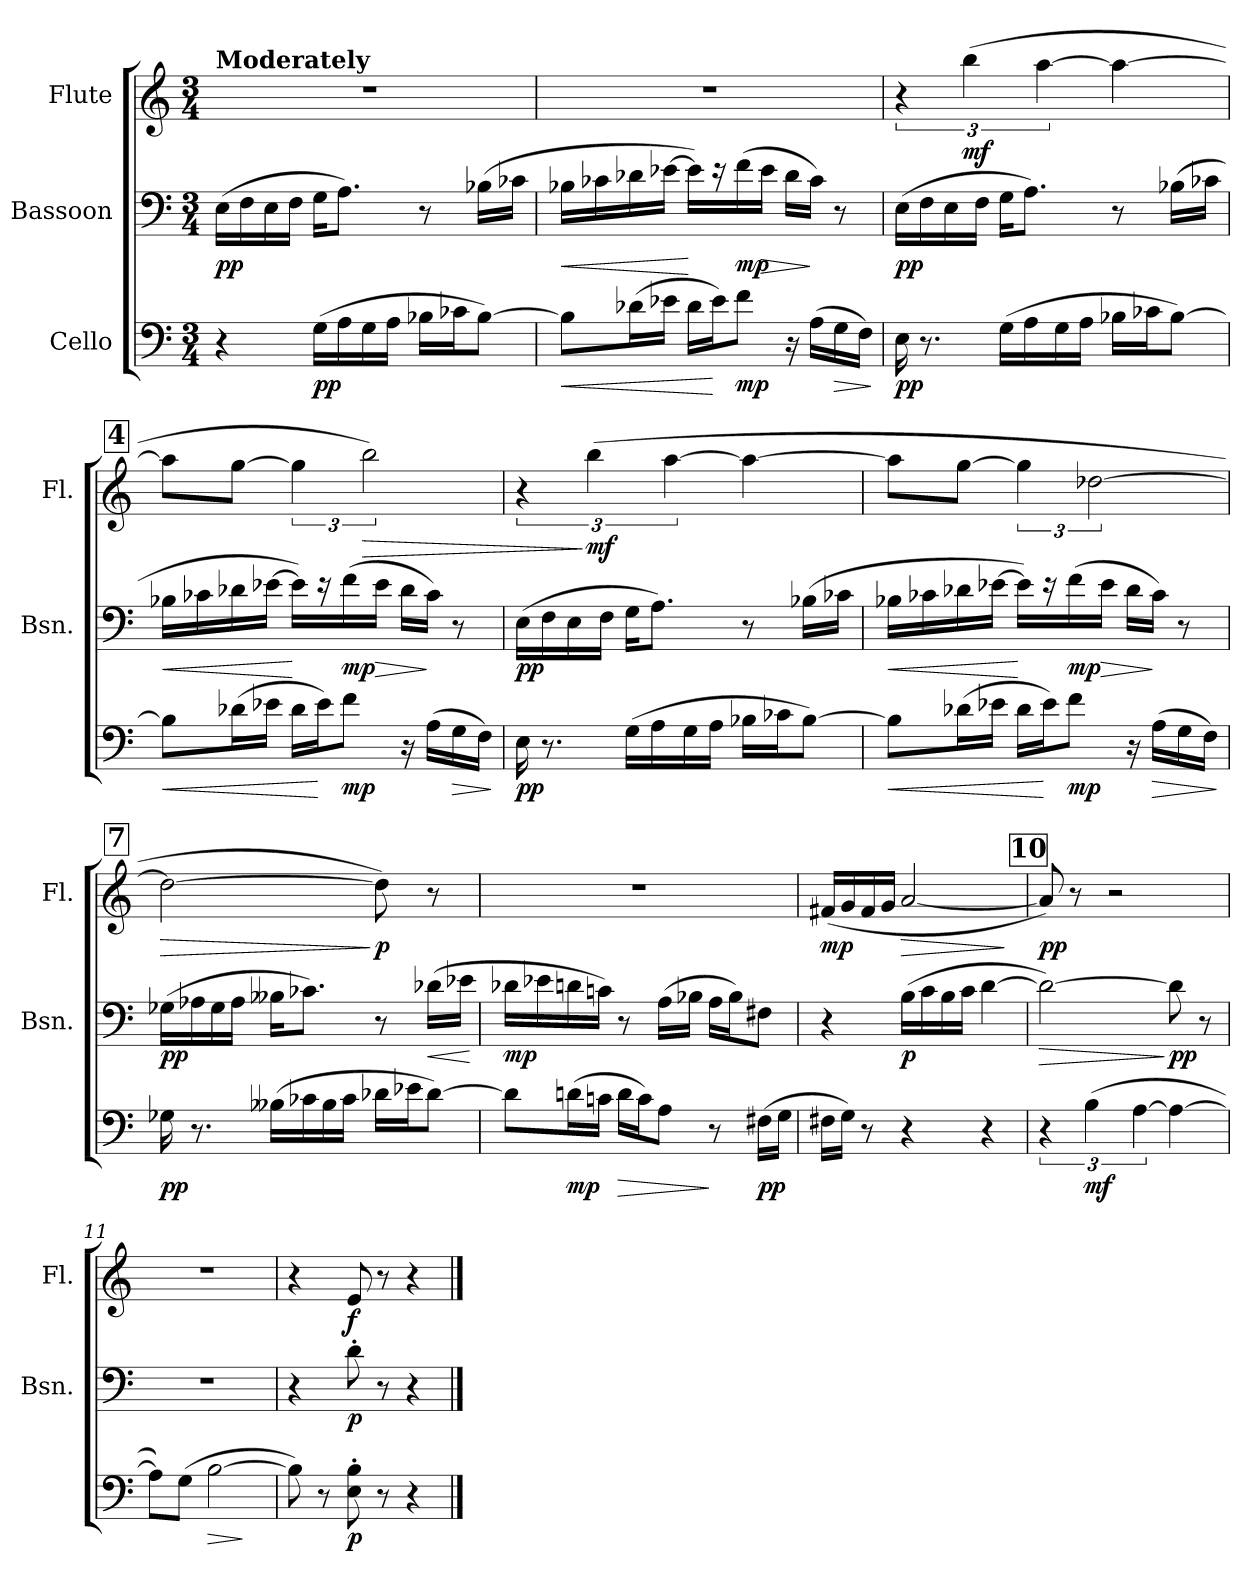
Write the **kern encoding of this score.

**kern	**dynam	**kern	**dynam	**kern	**dynam
*part3	*part3	*part2	*part2	*part1	*part1
*staff3	*staff3	*staff2	*staff2	*staff1	*staff1
*I"Cello	*	*I"Bassoon	*	*I"Flute	*
*	*	*I'Bsn.	*	*I'Fl.	*
*clefF4	*	*clefF4	*	*clefG2	*
*k[]	*	*k[]	*	*k[]	*
*C:	*	*C:	*	*C:	*
*M3/4	*	*M3/4	*	*M3/4	*
*MM90	*	*MM90	*	*MM90	*
=1	=1	=1	=1	=1	=1
!	!	!	!	!LO:TX:a:B:t=Moderately	!
!	!	!	!LO:DY:b	!	!
4r	.	(>16E\LL	pp	2.r	.
.	.	16F\	.	.	.
.	.	16E\	.	.	.
.	.	16F\JJ	.	.	.
!	!LO:DY:b	!	!	!	!
(>16G\LL	pp	16G\KL	.	.	.
16A\	.	8.A\J)	.	.	.
16G\	.	.	.	.	.
16A\JJ	.	.	.	.	.
16B-X\LL	.	8r	.	.	.
16c-X\J	.	.	.	.	.
[8B-\J)	.	(>16B-X\LL	.	.	.
.	.	16c-X\JJ	.	.	.
=2	=2	=2	=2	=2	=2
!	!LO:HP:b	!	!LO:HP:b	!	!
8B-\L]	<	16B-X\LL	<	2.r	.
.	.	16c-X\	.	.	.
(>16d-X\L	.	16d-X\	.	.	.
16e-X\JJ	.	[16e-X\JJ	.	.	.
16d-\LL	.	16e-\KL])	[	.	.
16e-\J)	[	16r	.	.	.
!	!LO:DY:b	!	!LO:DY:b	!	!
8f\J	mp	(>16f\L	mp	.	.
!	!	!	!LO:HP:b	!	!
.	.	16e-\JJ	>	.	.
16r	.	16d-\LL	.	.	.
(>16A\LL	.	16c-\JJ)	]	.	.
!	!LO:HP:b	!	!	!	!
16G\	>	8r	.	.	.
16F\JJ)	.	.	.	.	.
.	]	.	.	.	.
=3	=3	=3	=3	=3	=3
!	!LO:DY:b	!	!LO:DY:b	!	!
16E\	pp	(>16E\LL	pp	6r	.
8.r	.	16F\	.	.	.
.	.	16E\	.	.	.
!	!	!	!	!	!LO:DY:b
.	.	.	.	(>6bb\	mf
.	.	16F\JJ	.	.	.
(>16G\LL	.	16G\KL	.	.	.
16A\	.	8.A\J)	.	.	.
.	.	.	.	[6aa\	.
16G\	.	.	.	.	.
16A\JJ	.	.	.	.	.
16B-X\LL	.	8r	.	4aa\_	.
16c-X\J	.	.	.	.	.
[8B-\J)	.	(>16B-X\LL	.	.	.
.	.	16c-X\JJ	.	.	.
!!LO:LB:g=z
!!LO:REH:place=s1:a:t=4
=4	=4	=4	=4	=4	=4
!	!LO:HP:b	!	!LO:HP:b	!	!
8B-\L]	<	16B-X\LL	<	8aa\L]	.
.	.	16c-X\	.	.	.
(>16d-X\L	.	16d-X\	.	[8gg\J	.
16e-X\JJ	.	[16e-X\JJ	.	.	.
16d-\LL	.	16e-\KL])	[	6gg\]	.
16e-\J)	[	16r	.	.	.
!	!LO:DY:b	!	!LO:DY:b	!	!
8f\J	mp	(>16f\L	mp	.	.
!	!	!	!	!	!LO:HP:b
.	.	.	.	3bb\)	>
!	!	!	!LO:HP:b	!	!
.	.	16e-\JJ	>	.	.
16r	.	16d-\LL	.	.	.
(>16A\LL	.	16c-\JJ)	]	.	.
!	!LO:HP:b	!	!	!	!
16G\	>	8r	.	.	.
16F\JJ)	.	.	.	.	.
.	]	.	.	.	.
=5	=5	=5	=5	=5	=5
!	!LO:DY:b	!	!LO:DY:b	!	!
16E\	pp	(>16E\LL	pp	6r	.
8.r	.	16F\	.	.	.
.	.	16E\	.	.	.
!	!	!	!	!	!LO:DY:n=1:b
.	.	.	.	(>6bb\	] mf
.	.	16F\JJ	.	.	.
(>16G\LL	.	16G\KL	.	.	.
16A\	.	8.A\J)	.	.	.
.	.	.	.	[6aa\	.
16G\	.	.	.	.	.
16A\JJ	.	.	.	.	.
16B-X\LL	.	8r	.	4aa\_	.
16c-X\J	.	.	.	.	.
[8B-\J)	.	(>16B-X\LL	.	.	.
.	.	16c-X\JJ	.	.	.
=6	=6	=6	=6	=6	=6
!	!LO:HP:b	!	!LO:HP:b	!	!
8B-\L]	<	16B-X\LL	<	8aa\L]	.
.	.	16c-X\	.	.	.
(>16d-X\L	.	16d-X\	.	[8gg\J	.
16e-X\JJ	.	[16e-X\JJ	.	.	.
16d-\LL	.	16e-\KL])	[	6gg\]	.
16e-\J)	[	16r	.	.	.
!	!LO:DY:b	!	!LO:DY:b	!	!
8f\J	mp	(>16f\L	mp	.	.
.	.	.	.	[3dd-X\	.
!	!	!	!LO:HP:b	!	!
.	.	16e-\JJ	>	.	.
16r	.	16d-\LL	.	.	.
!	!LO:HP:b	!	!	!	!
(>16A\LL	>	16c-\JJ)	]	.	.
16G\	.	8r	.	.	.
16F\JJ)	.	.	.	.	.
.	]	.	.	.	.
!!LO:LB:g=z
!!LO:REH:place=s1:a:t=7
=7	=7	=7	=7	=7	=7
!	!LO:DY:b	!	!LO:DY:b	!	!LO:HP:b
16G-X\	pp	(>16G-X\LL	pp	2dd-\_	>
8.r	.	16A-X\	.	.	.
.	.	16G-\	.	.	.
.	.	16A-\JJ	.	.	.
(>16B--X\LL	.	16B--X\KL	.	.	.
16c-X\	.	8.c-X\J)	.	.	.
16B--\	.	.	.	.	.
16c-\JJ	.	.	.	.	.
!	!	!	!	!	!LO:DY:n=1:b
16d-X\LL	.	8r	.	8dd-\])	] p
16e-X\J	.	.	.	.	.
!	!	!	!LO:HP:b	!	!
[8d-\J)	.	(>16d-X\LL	<	8r	.
.	.	16e-X\JJ	.	.	.
.	.	.	[	.	.
=8	=8	=8	=8	=8	=8
!	!	!	!LO:DY:b	!	!
8d-\L]	.	16d-X\LL	mp	2.r	.
.	.	16e-X\	.	.	.
!	!LO:DY:b	!	!	!	!
(>16dn\L	mp	16dn\	.	.	.
16cn\JJ	.	16cn\JJ)	.	.	.
!	!LO:HP:b	!	!	!	!
16d\LL	>	8r	.	.	.
16c\J)	.	.	.	.	.
8A\J	.	(>16A\LL	.	.	.
.	.	16B-X\JJ	.	.	.
8r	]	16A\LL	.	.	.
.	.	16B-\J)	.	.	.
!	!LO:DY:b	!	!	!	!
(>16F#X\LL	pp	8F#X\J	.	.	.
16G\JJ	.	.	.	.	.
=9	=9	=9	=9	=9	=9
!	!	!	!	!	!LO:DY:b
16F#X\LL	.	4r	.	(<16f#X/LL	mp
16G\JJ)	.	.	.	16g/	.
8r	.	.	.	16f#/	.
.	.	.	.	16g/JJ	.
!	!	!	!LO:DY:b	!	!LO:HP:b
4r	.	(>16B\LL	p	[2a/	>
.	.	16c\	.	.	.
.	.	16B\	.	.	.
.	.	16c\JJ	.	.	.
4r	.	[4d\	.	.	.
.	.	.	.	.	]
!!LO:PB:g=z
!!LO:REH:place=s1:a:t=10
=10	=10	=10	=10	=10	=10
!	!	!	!LO:HP:b	!	!LO:DY:b
6r	.	2d\_)	>	8a/])	pp
.	.	.	.	8r	.
!	!LO:DY:b	!	!	!	!
(>6B\	mf	.	.	.	.
.	.	.	.	2r	.
[6A\	.	.	.	.	.
!	!	!	!LO:DY:n=1:b	!	!
4A\_	.	8d\]	] pp	.	.
.	.	8r	.	.	.
=11	=11	=11	=11	=11	=11
8A\L])	.	2.r	.	2.r	.
(>8G\J	.	.	.	.	.
!	!LO:HP:b	!	!	!	!
[2B\	>	.	.	.	.
.	]	.	.	.	.
=12	=12	=12	=12	=12	=12
8B\])	.	4r	.	4r	.
8r	.	.	.	.	.
!	!LO:DY:b	!	!LO:DY:b	!	!LO:DY:b
8E\'> 8B\'>	p	8d'>\	p	8e</	f
8r	.	8r	.	8r	.
4r	.	4r	.	4r	.
==	==	==	==	==	==
*-	*-	*-	*-	*-	*-
